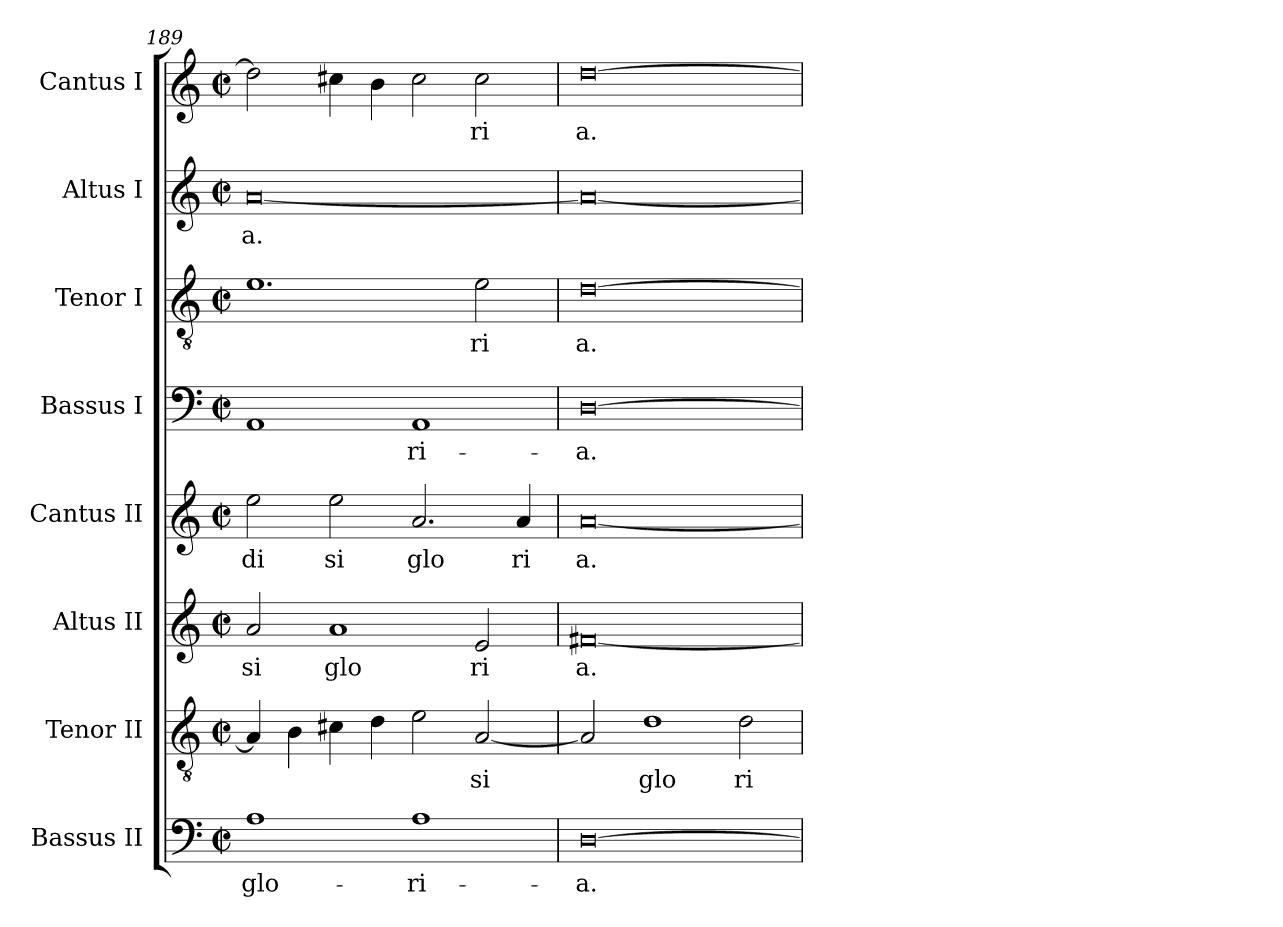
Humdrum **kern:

**kern	**text	**kern	**text	**kern	**text	**kern	**text	**kern	**text	**kern	**text	**kern	**text	**kern	**text
*part8	*part8	*part7	*part7	*part6	*part6	*part5	*part5	*part4	*part4	*part3	*part3	*part2	*part2	*part1	*part1
*staff8	*staff8	*staff7	*staff7	*staff6	*staff6	*staff5	*staff5	*staff4	*staff4	*staff3	*staff3	*staff2	*staff2	*staff1	*staff1
*I"Bassus II	*	*I"Tenor II	*	*I"Altus II	*	*I"Cantus II	*	*I"Bassus I	*	*I"Tenor I	*	*I"Altus I	*	*I"Cantus I	*
*clefF4	*	*clefGv2	*	*clefG2	*	*clefG2	*	*clefF4	*	*clefGv2	*	*clefG2	*	*clefG2	*
*k[]	*	*	*	*	*	*	*	*	*	*	*	*	*	*	*
*C:	*	*	*	*	*	*	*	*	*	*	*	*	*	*	*
*M2/2	*	*M2/2	*	*M2/2	*	*M2/2	*	*M2/2	*	*M2/2	*	*M2/2	*	*M2/2	*
*met(c|)	*	*met(c|)	*	*met(c|)	*	*met(c|)	*	*met(c|)	*	*met(c|)	*	*met(c|)	*	*met(c|)	*
=189	=189	=189	=189	=189	=189	=189	=189	=189	=189	=189	=189	=189	=189	=189	=189
!	!LO:LY:b:cj	!	!	!	!LO:LY:b:cj	!	!LO:LY:b:cj	!	!	!	!	!	!LO:LY:b:cj	!	!
1A	glo-	4A/]	.	2a/	si	2ee\	di	1AA	.	1.e	.	[<0a	a.	2dd\]	.
.	.	4B\	.	.	.	.	.	.	.	.	.	.	.	.	.
!	!	!	!	!	!LO:LY:b:cj	!	!LO:LY:b:cj	!	!	!	!	!	!	!	!
.	.	4c#X\	.	1a	glo	2ee\	si	.	.	.	.	.	.	4cc#X\	.
.	.	4d\	.	.	.	.	.	.	.	.	.	.	.	4b\	.
!	!LO:LY:b:cj	!	!	!	!	!	!LO:LY:b:cj	!	!LO:LY:b:cj	!	!	!	!	!	!
1A	-ri-	2e\	.	.	.	2.a/	glo	1AA	-ri-	.	.	.	.	2cc#\	.
!	!	!	!LO:LY:b:cj	!	!LO:LY:b:cj	!	!	!	!	!	!LO:LY:b:cj	!	!	!	!LO:LY:b:cj
.	.	[<2A/	si	2e/	ri	.	.	.	.	2e\	ri	.	.	2cc#\	ri
!	!	!	!	!	!	!	!LO:LY:b:cj	!	!	!	!	!	!	!	!
.	.	.	.	.	.	4a/	ri	.	.	.	.	.	.	.	.
=190	=190	=190	=190	=190	=190	=190	=190	=190	=190	=190	=190	=190	=190	=190	=190
!	!LO:LY:b:cj	!	!	!	!LO:LY:b:cj	!	!LO:LY:b:cj	!	!LO:LY:b:cj	!	!LO:LY:b:cj	!	!	!	!LO:LY:b:cj
[>0D	-a.	2A/]	.	[<0f#X	a.	[<0a	a.	[>0D	-a.	[>0d	a.	0a_<	.	[>0dd	a.
!	!	!	!LO:LY:b:cj	!	!	!	!	!	!	!	!	!	!	!	!
.	.	1d	glo	.	.	.	.	.	.	.	.	.	.	.	.
!	!	!	!LO:LY:b:cj	!	!	!	!	!	!	!	!	!	!	!	!
.	.	2d\	ri	.	.	.	.	.	.	.	.	.	.	.	.
=	=	=	=	=	=	=	=	=	=	=	=	=	=	=	=
*-	*-	*-	*-	*-	*-	*-	*-	*-	*-	*-	*-	*-	*-	*-	*-
